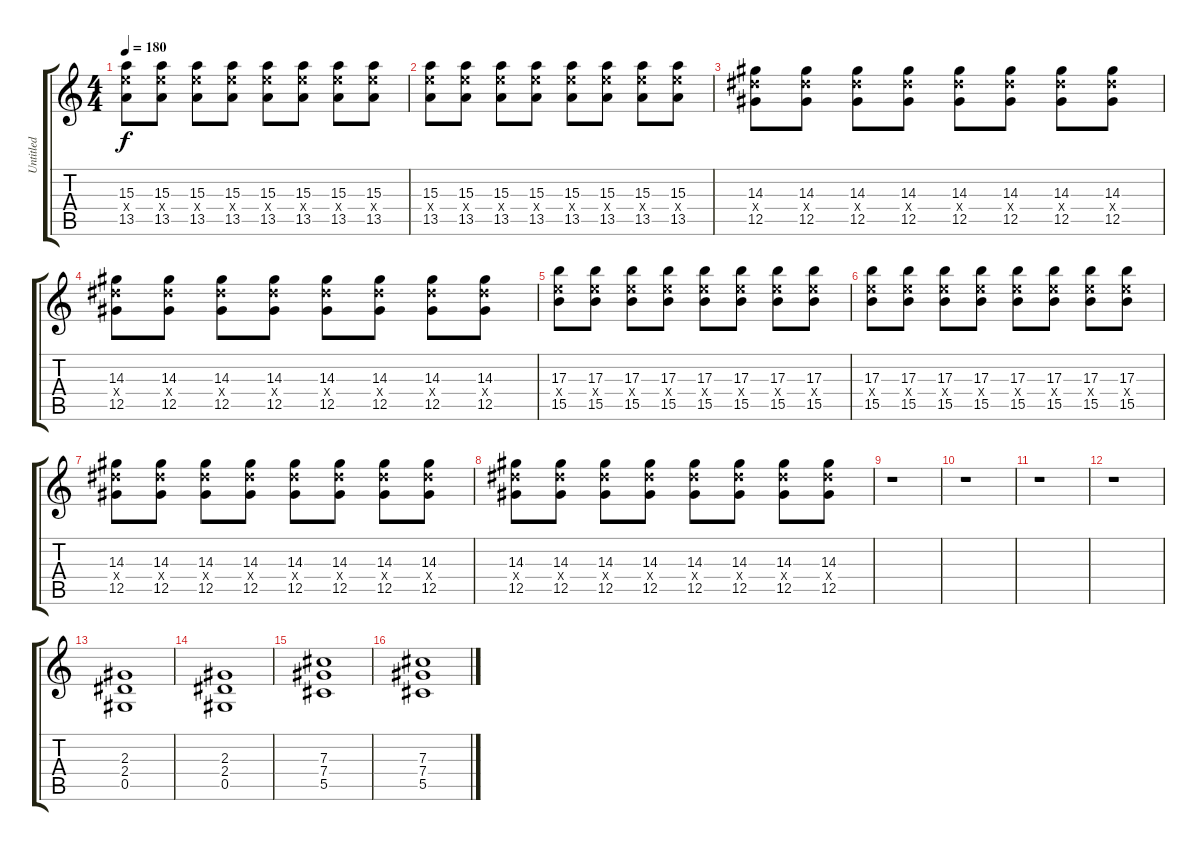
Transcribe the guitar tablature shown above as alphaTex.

\track ("Untitled" "Untitled") {instrument distortionguitar}
\staff {score tabs}
\tuning (Eb4 Bb3 Gb3 Db3 Ab2 Eb2) {hide}
\ts (4 4)
\tempo 180
\clef g2
\ks c
(15.3 15.4{x} 13.5).8{dy f} (15.3 15.4{x} 13.5).8 (15.3 15.4{x} 13.5).8 (15.3 15.4{x} 13.5).8 (15.3 15.4{x} 13.5).8 (15.3 15.4{x} 13.5).8 (15.3 15.4{x} 13.5).8 (15.3 15.4{x} 13.5).8 |
(15.3 15.4{x} 13.5).8 (15.3 15.4{x} 13.5).8 (15.3 15.4{x} 13.5).8 (15.3 15.4{x} 13.5).8 (15.3 15.4{x} 13.5).8 (15.3 15.4{x} 13.5).8 (15.3 15.4{x} 13.5).8 (15.3 15.4{x} 13.5).8 |
(14.3 14.4{x} 12.5).8 (14.3 14.4{x} 12.5).8 (14.3 14.4{x} 12.5).8 (14.3 14.4{x} 12.5).8 (14.3 14.4{x} 12.5).8 (14.3 14.4{x} 12.5).8 (14.3 14.4{x} 12.5).8 (14.3 14.4{x} 12.5).8 |
(14.3 14.4{x} 12.5).8 (14.3 14.4{x} 12.5).8 (14.3 14.4{x} 12.5).8 (14.3 14.4{x} 12.5).8 (14.3 14.4{x} 12.5).8 (14.3 14.4{x} 12.5).8 (14.3 14.4{x} 12.5).8 (14.3 14.4{x} 12.5).8 |
(17.3 15.4{x} 15.5).8 (17.3 15.4{x} 15.5).8 (17.3 15.4{x} 15.5).8 (17.3 15.4{x} 15.5).8 (17.3 15.4{x} 15.5).8 (17.3 15.4{x} 15.5).8 (17.3 15.4{x} 15.5).8 (17.3 15.4{x} 15.5).8 |
(17.3 15.4{x} 15.5).8 (17.3 15.4{x} 15.5).8 (17.3 15.4{x} 15.5).8 (17.3 15.4{x} 15.5).8 (17.3 15.4{x} 15.5).8 (17.3 15.4{x} 15.5).8 (17.3 15.4{x} 15.5).8 (17.3 15.4{x} 15.5).8 |
(14.3 14.4{x} 12.5).8 (14.3 14.4{x} 12.5).8 (14.3 14.4{x} 12.5).8 (14.3 14.4{x} 12.5).8 (14.3 14.4{x} 12.5).8 (14.3 14.4{x} 12.5).8 (14.3 14.4{x} 12.5).8 (14.3 14.4{x} 12.5).8 |
(14.3 14.4{x} 12.5).8 (14.3 14.4{x} 12.5).8 (14.3 14.4{x} 12.5).8 (14.3 14.4{x} 12.5).8 (14.3 14.4{x} 12.5).8 (14.3 14.4{x} 12.5).8 (14.3 14.4{x} 12.5).8 (14.3 14.4{x} 12.5).8 |
r.1 |
r.1 |
r.1 |
r.1 |
(2.3 2.4 0.5).1 |
(2.3 2.4 0.5).1 |
(7.3 7.4 5.5).1 |
(7.3 7.4 5.5).1
